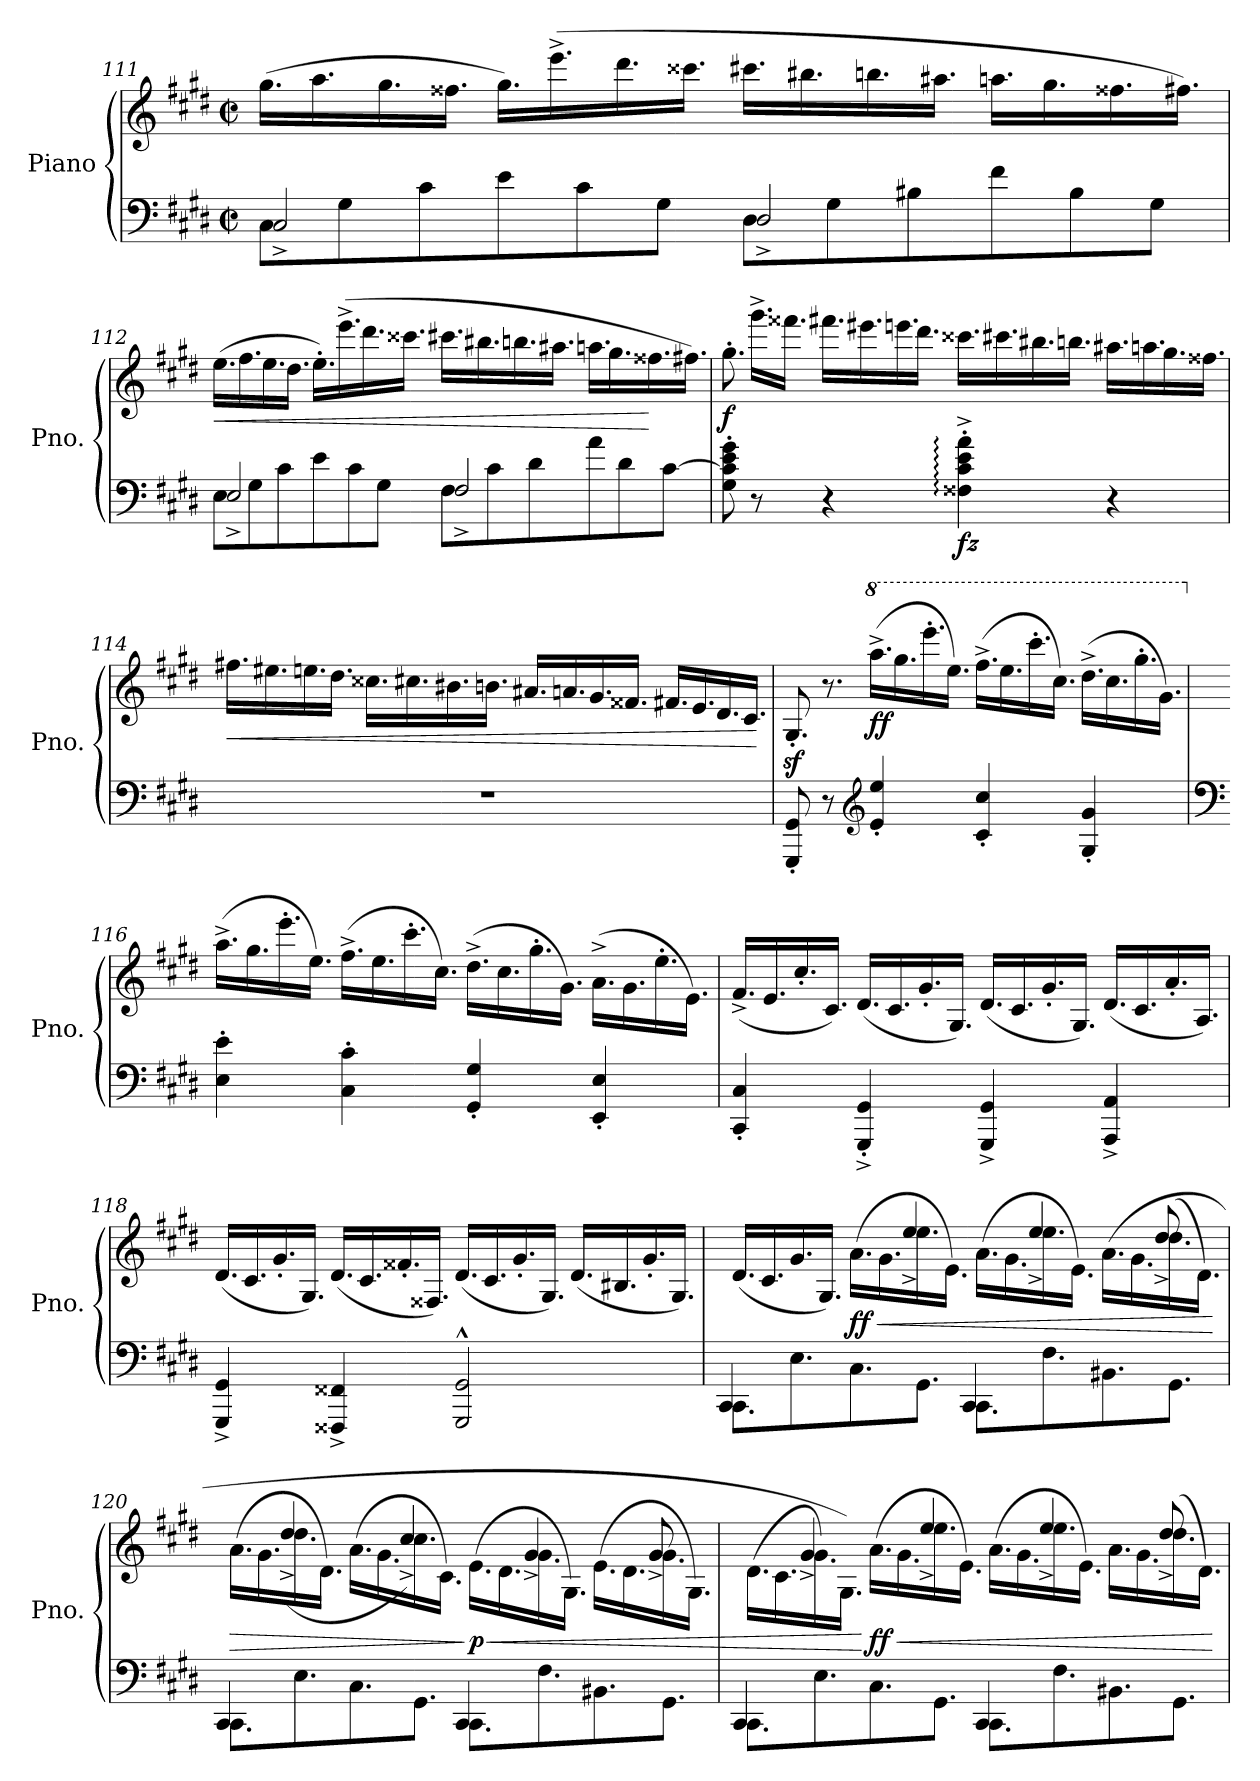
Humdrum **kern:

**kern	**kern	**dynam
*part1	*part1	*part1
*staff2	*staff1	*staff1/2
*I"Piano	*	*
*I'Pno.	*	*
*clefF4	*clefG2	*
*k[f#c#g#d#]	*k[f#c#g#d#]	*
*M2/2	*M2/2	*
*met(c|)	*met(c|)	*
*Xtuplet	*Xtuplet	*
=111	=111	=111
*^	*	*
12C#\L	2C#^/	(>24.gg#\LL	.
.	.	24.aa\	.
12G#\	.	.	.
.	.	24.gg#\	.
12c#\	.	.	.
.	.	24.ff##X\JJ	.
12e\	.	24.gg#\LL)	.
.	.	(>24.eee^\	.
12c#\	.	.	.
.	.	24.ddd#\	.
12G#\J	.	.	.
.	.	24.ccc##X\JJ	.
12D#\L	2D#^/	24.ccc#X\LL	.
.	.	24.bb#X\	.
12G#\	.	.	.
.	.	24.bbn\	.
12B#X\	.	.	.
.	.	24.aa#X\JJ	.
12f#\	.	24.aan\LL	.
.	.	24.gg#\	.
12B#\	.	.	.
.	.	24.ff##X\	.
12G#\J	.	.	.
.	.	24.ff#X\JJ)	.
=112	=112	=112	=112
!	!	!	!LO:HP:b
12E\L	2E^/	(>24.ee\LL	<
.	.	24.ff#\	.
12G#\	.	.	.
.	.	24.ee\	.
12c#\	.	.	.
.	.	24.dd#\JJ	.
12e\	.	24.ee'\LL)	.
.	.	(>24.eee^\	.
12c#\	.	.	.
.	.	24.ddd#\	.
12G#\J	.	.	.
.	.	24.ccc##X\JJ	.
12F#\L	2F#^/	24.ccc#X\LL	.
.	.	24.bb#X\	.
12c#\	.	.	.
.	.	24.bbn\	.
12d#\	.	.	.
.	.	24.aa#X\JJ	.
12a\	.	24.aan\LL	.
.	.	24.gg#\	.
12d#\	.	.	.
.	.	24.ff##X\	[
[12c#\J	.	.	.
.	.	24.ff#X\JJ)	.
*v	*v	*	*
!!LO:LB:g=z
=113	=113	=113
!	!	!LO:DY:b
8G#\' 8c#\]' 8e\' 8g#\'	12.gg#'\	f
8r	24.ggg#^\LL	.
.	24.fff##X\JJ	.
4r	24.fff#X\LL	.
.	24.eee#X\	.
.	24.eeen\	.
.	24.ddd#\JJ	.
!	!	!LO:DY:b=2
4F##X\:'^ 4c#\:'^ 4e\:'^ 4a\:'^	24.ccc##X\LL	fz
.	24.ccc#X\	.
.	24.bb#X\	.
.	24.bbn\JJ	.
4r	24.aa#X\LL	.
.	24.aan\	.
.	24.gg#\	.
.	24.ff##X\JJ	.
=114	=114	=114
!	!	!LO:HP:b
1r	24.ff#X\LL	<
.	24.ee#X\	.
.	24.een\	.
.	24.dd#\JJ	.
.	24.cc##X\LL	.
.	24.cc#X\	.
.	24.b#X\	.
.	24.bn\JJ	.
.	24.a#X/LL	.
.	24.an/	.
.	24.g#/	.
.	24.f##X/JJ	.
.	24.f#X/LL	.
.	24.e/	.
.	24.d#/	.
.	24.c#/JJ	.
.	.	[
=115	=115	=115
8GGG#/' 8GG#/'	12.G#z<'/	.
8r	12.r	.
*clefG2	*	*
*	*8va	*
!	!	!LO:DY:b
4e/' 4ee/'	(>24.aaa^\LL	ff
.	24.ggg#\	.
.	24.eeee'\	.
.	24.eee\JJ)	.
4c#/' 4cc#/'	(>24.fff#^\LL	.
.	24.eee\	.
.	24.cccc#'\	.
.	24.ccc#\JJ)	.
4G#/' 4g#/'	(>24.ddd#^\LL	.
.	24.ccc#\	.
.	24.ggg#'\	.
.	24.gg#\JJ)	.
!!LO:LB:g=z
=116	=116	=116
*clefF4	*	*
*	*X8va	*
4E\' 4e\'	(>24.aa^\LL	.
.	24.gg#\	.
.	24.eee'\	.
.	24.ee\JJ)	.
4C#\' 4c#\'	(>24.ff#^\LL	.
.	24.ee\	.
.	24.ccc#'\	.
.	24.cc#\JJ)	.
4GG#/' 4G#/'	(>24.dd#^\LL	.
.	24.cc#\	.
.	24.gg#'\	.
.	24.g#\JJ)	.
4EE/' 4E/'	(>24.a^\LL	.
.	24.g#\	.
.	24.ee'\	.
.	24.e\JJ)	.
=117	=117	=117
4CC#/' 4C#/'	(<24.f#^/LL	.
.	24.e/	.
.	24.cc#'/	.
.	24.c#/JJ)	.
4GGG#/'^ 4GG#/'^	(<24.d#/LL	.
.	24.c#/	.
.	24.g#'/	.
.	24.G#/JJ)	.
4GGG#/^ 4GG#/^	(<24.d#/LL	.
.	24.c#/	.
.	24.g#'/	.
.	24.G#/JJ)	.
4AAA/^ 4AA/^	(<24.d#/LL	.
.	24.c#/	.
.	24.a'/	.
.	24.A/JJ)	.
=118	=118	=118
4GGG#/^ 4GG#/^	(<24.d#/LL	.
.	24.c#/	.
.	24.g#'/	.
.	24.G#/JJ)	.
4FFF##X/^ 4FF##X/^	(<24.d#/LL	.
.	24.c#/	.
.	24.f##X'/	.
.	24.F##X/JJ)	.
2GGG#/^^ 2GG#/^^	(<24.d#/LL	.
.	24.c#/	.
.	24.g#'/	.
.	24.G#/JJ)	.
.	(<24.d#/LL	.
.	24.B#X/	.
.	24.g#'/	.
.	24.G#/JJ)	.
!!LO:LB:g=z
=119	=119	=119
*^	*^	*
12.CC#\L	4CC#/	(<24.d#/LL	4ryy	.
.	.	24.c#/	.	.
12.E\	.	24.g#/	.	.
.	.	24.G#/JJ)	.	.
!	!	!	!	!LO:HP:b
!	!	!	!	!LO:DY:n=1:b
12.C#\	4ryy	(<24.a\LL	8ryy	< ff
.	.	24.g#\	.	.
12.GG#\J	.	24.ee\	(>4ee^/	.
.	.	24.e\JJ)	.	.
12.CC#\L	4CC#/	(<24.a\LL	.	.
.	.	24.g#\	.	.
12.F#\	.	24.ee\	4ee^/	.
.	.	24.e\JJ)	.	.
12.BB#X\	4ryy	(<24.a\LL	.	.
.	.	24.g#\	.	.
12.GG#\J	.	(24.dd#\	8dd#^/	.
.	.	24.d#\JJ)	.	.
*v	*v	*	*	*
*	*v	*v	*
.	.	[
=120	=120	=120
*^	*	*
!	!	!	!LO:HP:b
*	*	*^	*
12.CC#\L	4CC#/	(<24.a\LL	8ryy	>
.	.	24.g#\	.	.
12.E\	.	24.dd#\	(>4dd#^/	.
.	.	24.d#\JJ)	.	.
12.C#\	4ryy	(<24.a\LL	.	.
.	.	24.g#\	.	.
12.GG#\J)	.	24.cc#\	4cc#^/)	.
.	.	24.c#\JJ)	.	.
!	!	!	!	!LO:HP:n=1:b
!	!	!	!	!LO:DY:n=1:b
12.CC#\L	4CC#/	(<24.e\LL	.	] < p
.	.	24.d#\	.	.
12.F#\	.	24.g#\	(>4g#^/	.
.	.	24.G#\JJ)	.	.
12.BB#X\	4ryy	(<24.e\LL	.	.
.	.	24.d#\	.	.
12.GG#\J	.	24.g#\	8g#^/	.
.	.	24.G#\JJ)	.	.
=121	=121	=121	=121	=121
12.CC#\L	4CC#/	(<24.d#\LL	8ryy	.
.	.	24.c#\	.	.
12.E\	.	24.g#\)	4g#^/	.
.	.	24.G#\JJ)	.	.
!	!	!	!	!LO:HP:n=1:b
!	!	!	!	!LO:DY:n=1:b
12.C#\	4ryy	(<24.a\LL	.	[ < ff
.	.	24.g#\	.	.
12.GG#\J	.	24.ee\	4ee^/	.
.	.	24.e\JJ)	.	.
12.CC#\L	4CC#/	(<24.a\LL	.	.
.	.	24.g#\	.	.
12.F#\	.	24.ee\	4ee^/	.
.	.	24.e\JJ)	.	.
12.BB#X\	4ryy	(<24.a\LL	.	.
.	.	24.g#\	.	.
12.GG#\J	.	(24.dd#\	8dd#^/	.
.	.	24.d#\JJ)	.	.
*v	*v	*	*	*
*	*v	*v	*
.	.	[
=	=	=
*-	*-	*-
